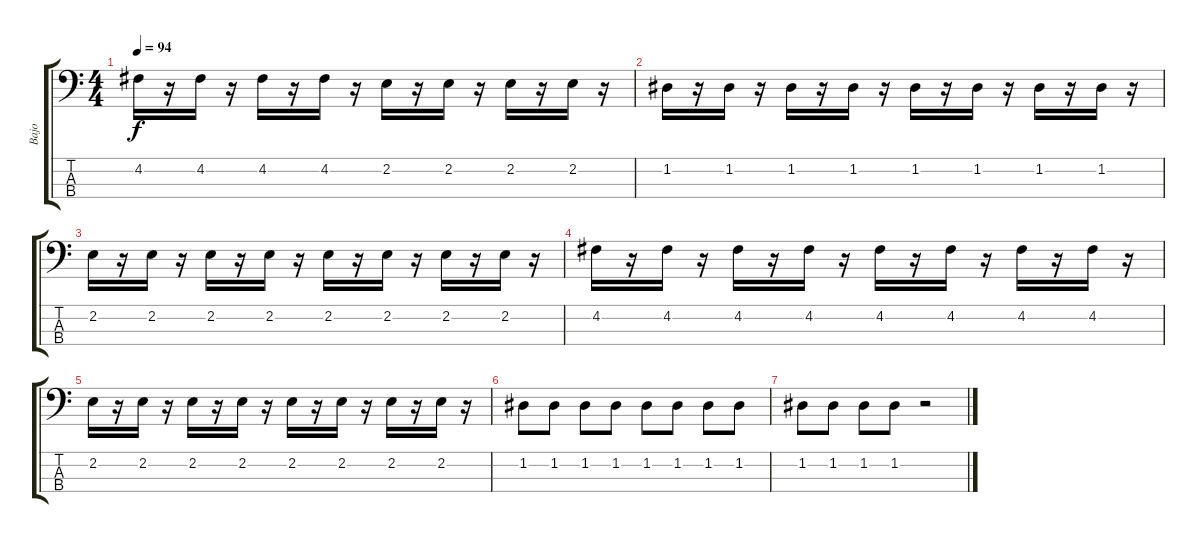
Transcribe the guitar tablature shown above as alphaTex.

\track ("Bajo" "Bajo") {instrument electricbassfinger}
\staff {score tabs}
\tuning (G2 D2 A1 E1) {hide}
\ts (4 4)
\tempo 94
\clef f4
\ks c
4.2.16{dy f} r.16 4.2.16 r.16 4.2.16 r.16 4.2.16 r.16 2.2.16 r.16 2.2.16 r.16 2.2.16 r.16 2.2.16 r.16 |
1.2.16 r.16 1.2.16 r.16 1.2.16 r.16 1.2.16 r.16 1.2.16 r.16 1.2.16 r.16 1.2.16 r.16 1.2.16 r.16 |
2.2.16 r.16 2.2.16 r.16 2.2.16 r.16 2.2.16 r.16 2.2.16 r.16 2.2.16 r.16 2.2.16 r.16 2.2.16 r.16 |
4.2.16 r.16 4.2.16 r.16 4.2.16 r.16 4.2.16 r.16 4.2.16 r.16 4.2.16 r.16 4.2.16 r.16 4.2.16 r.16 |
2.2.16 r.16 2.2.16 r.16 2.2.16 r.16 2.2.16 r.16 2.2.16 r.16 2.2.16 r.16 2.2.16 r.16 2.2.16 r.16 |
1.2.8 1.2.8 1.2.8 1.2.8 1.2.8 1.2.8 1.2.8 1.2.8 |
1.2.8 1.2.8 1.2.8 1.2.8 r.2
